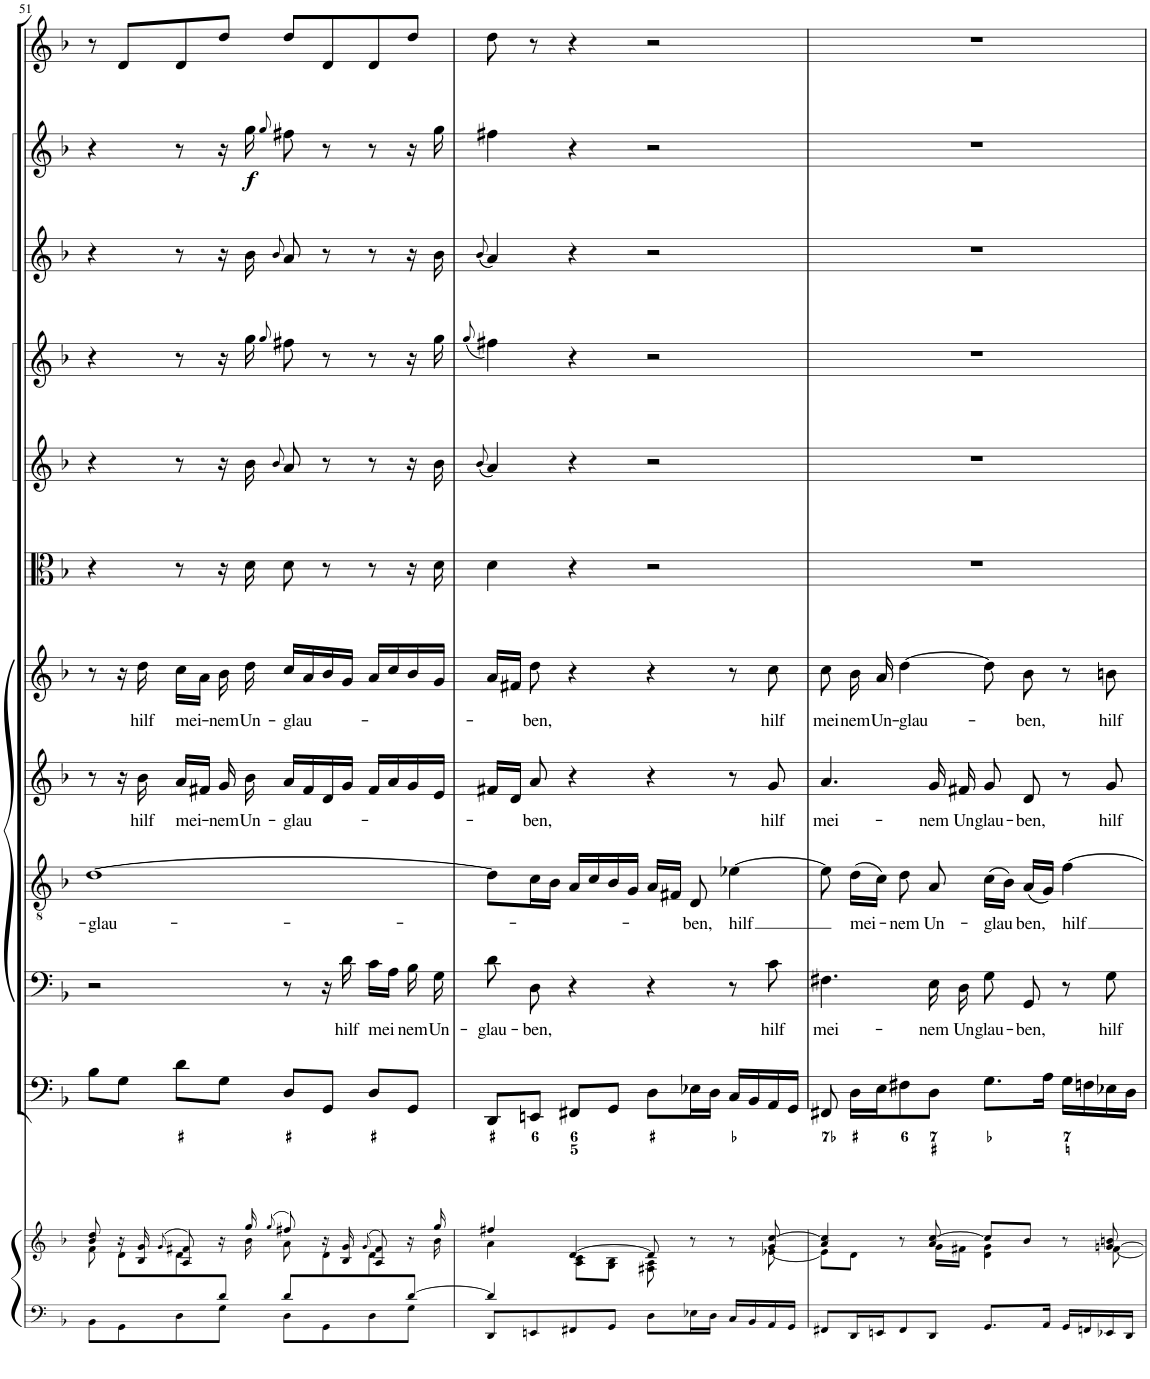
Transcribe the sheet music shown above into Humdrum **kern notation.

**kern	**kern	**kern	**kern	**text	**kern	**text	**kern	**text	**kern	**text	**kern	**kern	**kern	**kern	**kern	**dynam	**kern
*part12	*part12	*part11	*part10	*part10	*part9	*part9	*part8	*part8	*part7	*part7	*part6	*part5	*part4	*part3	*part2	*part2	*part1
*staff13	*staff12	*staff11	*staff10	*staff10	*staff9	*staff9	*staff8	*staff8	*staff7	*staff7	*staff6	*staff5	*staff4	*staff3	*staff2	*staff2	*staff1
*I"Piano reduction	*	*I"Continuo	*I"Basso	*	*I"Tenore	*	*I"Alto	*	*I"Soprano	*	*I"Viola	*I"Violino II	*I"Violino I	*I"Oboe II	*I"Oboe I	*	*I"Corno da caccia
*I'Pno	*	*	*	*	*	*	*	*	*	*	*I'Vla	*I'Vln	*I'Vln	*I'Ob	*I'Ob	*	*
!!LO:PB:g=z
*clefF4	*clefG2	*clefF4	*clefF4	*	*clefGv2	*	*clefG2	*	*clefG2	*	*clefC3	*clefG2	*clefG2	*clefG2	*clefG2	*	*clefG2
*	*	*	*	*	*	*	*	*	*	*	*	*	*	*	*	*	*Trd7c12
*k[b-]	*k[b-]	*k[b-]	*k[b-]	*	*k[b-]	*	*k[b-]	*	*k[b-]	*	*k[b-]	*k[b-]	*k[b-]	*k[b-]	*k[b-]	*	*k[b-]
*M4/4	*M4/4	*M4/4	*M4/4	*	*M4/4	*	*M4/4	*	*M4/4	*	*M4/4	*M4/4	*M4/4	*M4/4	*M4/4	*	*M4/4
*met(c)	*met(c)	*met(c)	*met(c)	*	*met(c)	*	*met(c)	*	*met(c)	*	*met(c)	*met(c)	*met(c)	*met(c)	*met(c)	*	*met(c)
=51	=51	=51	=51	=51	=51	=51	=51	=51	=51	=51	=51	=51	=51	=51	=51	=51	=51
*^	*^	*	*	*	*	*	*	*	*	*	*	*	*	*	*	*	*
*	*	*	*^	*	*	*	*	*	*	*	*	*	*	*	*	*	*	*	*
!	!	!	!	!	!	!	!	!	!LO:LY:b	!	!	!	!	!	!	!	!	!	!	!
8ryy	8BB-\L	8b-/ 8dd/	8f\	8ryy	8B-\L	2r	.	[1d	-glau-	8r	.	8r	.	4r	4r	4r	4r	4r	.	8r
4ryy	8GG\	16r	8ryy	8d\L	8G\J	.	.	.	.	16r	.	16r	.	.	.	.	.	.	.	8d/L
!	!	!	!	!	!	!	!	!	!	!	!LO:LY:b	!	!LO:LY:b	!	!	!	!	!	!	!
.	.	16B-/ 16g/	.	.	.	.	.	.	.	16b-\	hilf	16dd\	hilf	.	.	.	.	.	.	.
.	.	(>8qg/	.	.	.	.	.	.	.	.	.	.	.	.	.	.	.	.	.	.
!	!	!	!	!	!	!	!	!	!	!	!LO:LY:b	!	!LO:LY:b	!	!	!	!	!	!	!
.	8D\	8A/ 8f#X/)	8ryy	8d\	8d\L	.	.	.	.	16a/LL	mei-	16cc\LL	mei-	8r	8r	8r	8r	8r	.	8d/
.	.	.	.	.	.	.	.	.	.	16f#X/JJ	.	16a\JJ	.	.	.	.	.	.	.	.
!	!	!	!	!	!	!	!	!	!	!	!LO:LY:b	!	!LO:LY:b	!	!	!	!	!	!	!
8d/J	8G\J	16r	16ryy	4ryy	8G\J	.	.	.	.	16g/	-nem	16b-\	-nem	16r	16r	16r	16r	16r	.	8dd/J
!	!	!	!	!	!	!	!	!	!	!	!LO:LY:b	!	!LO:LY:b	!	!	!	!	!	!LO:DY:b	!
.	.	16gg/	16b-\	.	.	.	.	.	.	16b-\	-Un-	16dd\	Un-	16d\	16b-\	16gg\	16b-\	16gg\	f	.
.	.	(8qgg/	.	.	.	.	.	.	.	.	.	.	.	.	8qb-/	8qgg/	8qb-/	8qgg/	.	.
!	!	!	!	!	!	!	!	!	!	!	!LO:LY:b	!	!LO:LY:b	!	!	!	!	!	!	!
8d/L	8D\L	8ff#X/)	8a\	.	8D/L	8r	.	.	.	16a/LL	-glau-	16cc/LL	-glau-	8d\	8a/	8ff#X\	8a/	8ff#X\	.	8dd/L
.	.	.	.	.	.	.	.	.	.	16f#/	.	16a/	.	.	.	.	.	.	.	.
4ryy	8GG\	16r	8ryy	8d\	8GG/J	16r	.	.	.	16d/	.	16b-/	.	8r	8r	8r	8r	8r	.	8d/
!	!	!	!	!	!	!	!LO:LY:b	!	!	!	!	!	!	!	!	!	!	!	!	!
.	.	16B-/ 16g/	.	.	.	16d\	hilf	.	.	16g/JJ	.	16g/JJ	.	.	.	.	.	.	.	.
.	.	(>8qg/	.	.	.	.	.	.	.	.	.	.	.	.	.	.	.	.	.	.
!	!	!	!	!	!	!	!LO:LY:b	!	!	!	!	!	!	!	!	!	!	!	!	!
.	8D\	8A/ 8f#/)	8ryy	8d\	8D/L	16c\LL	mei-	.	.	16f#/LL	.	16a/LL	.	8r	8r	8r	8r	8r	.	8d/
.	.	.	.	.	.	16A\JJ	.	.	.	16a/	.	16cc/	.	.	.	.	.	.	.	.
!	!	!	!	!	!	!	!LO:LY:b	!	!	!	!	!	!	!	!	!	!	!	!	!
[8d/J	8G\J	16r	16ryy	8ryy	8GG/J	16B-\	-nem	.	.	16g/	.	16b-/	.	16r	16r	16r	16r	16r	.	8dd/J
!	!	!	!	!	!	!	!LO:LY:b	!	!	!	!	!	!	!	!	!	!	!	!	!
.	.	16gg/	16b-\	.	.	16G\	Un-	.	.	16e/JJ	.	16g/JJ	.	16d\	16b-\	16gg\	16b-\	16gg\	.	.
*	*	*v	*v	*v	*	*	*	*	*	*	*	*	*	*	*	*	*	*	*	*
=52	=52	=52	=52	=52	=52	=52	=52	=52	=52	=52	=52	=52	=52	=52	=52	=52	=52	=52
.	.	.	.	.	.	.	.	.	.	.	.	.	(8qb-/	(8qgg/	(8qb-/	.	.	.
*	*	*^	*	*	*	*	*	*	*	*	*	*	*	*	*	*	*	*
!	!	!	!	!	!	!LO:LY:b	!	!	!	!	!	!	!	!	!	!	!	!	!
4d/]	8DD/L	4ff#X/	4a\	8DD/L	8d\	-glau-	8d\L]	.	16f#X/LL	.	16a/LL	.	4d\	4a/)	4ff#X\)	4a/)	4ff#X\	.	8dd\
.	.	.	.	.	.	.	.	.	16d/JJ	.	16f#X/JJ	.	.	.	.	.	.	.	.
!	!	!	!	!	!	!LO:LY:b	!	!	!	!LO:LY:b	!	!LO:LY:b	!	!	!	!	!	!	!
.	8EEn/	.	.	8EEn/J	8D\	-ben,	16c\L	.	8a/	-ben,	8dd\	-ben,	.	.	.	.	.	.	8r
.	.	.	.	.	.	.	16B-\JJ	.	.	.	.	.	.	.	.	.	.	.	.
4ryy	8FF#X/	[4d/	8A\ 8c\L	8FF#X/L	4r	.	16A/LL	.	4r	.	4r	.	4r	4r	4r	4r	4r	.	4r
.	.	.	.	.	.	.	16c/	.	.	.	.	.	.	.	.	.	.	.	.
.	8GG/J	.	8G\ 8B-\J	8GG/J	.	.	16B-/	.	.	.	.	.	.	.	.	.	.	.	.
.	.	.	.	.	.	.	16G/JJ	.	.	.	.	.	.	.	.	.	.	.	.
2ryy	8D\L	8d/]	8F#X\ 8A\	8D\L	4r	.	16A/LL	.	4r	.	4r	.	2r	2r	2r	2r	2r	.	2r
.	.	.	.	.	.	.	16F#X/JJ	.	.	.	.	.	.	.	.	.	.	.	.
!	!	!	!	!	!	!	!	!LO:LY:b	!	!	!	!	!	!	!	!	!	!	!
.	16E-X\L	8r	8ryy	16E-X\L	.	.	8D/	-ben,	.	.	.	.	.	.	.	.	.	.	.
.	16D\JJ	.	.	16D\JJ	.	.	.	.	.	.	.	.	.	.	.	.	.	.	.
!	!	!	!	!	!	!	!	!LO:LY:b	!	!	!	!	!	!	!	!	!	!	!
.	16C/LL	8r	8ryy	16C/LL	8r	.	[4e-X\	hilf	8r	.	8r	.	.	.	.	.	.	.	.
.	16BB-/	.	.	16BB-/	.	.	.	.	.	.	.	.	.	.	.	.	.	.	.
!	!	!	!	!	!	!LO:LY:b	!	!	!	!LO:LY:b	!	!LO:LY:b	!	!	!	!	!	!	!
.	16AA/	8g/ [8cc/	[8e-X\	16AA/	8c\	hilf	.	.	8g/	hilf	8cc\	hilf	.	.	.	.	.	.	.
.	16GG/JJ	.	.	16GG/JJ	.	.	.	.	.	.	.	.	.	.	.	.	.	.	.
=53	=53	=53	=53	=53	=53	=53	=53	=53	=53	=53	=53	=53	=53	=53	=53	=53	=53	=53	=53
!	!	!	!	!	!	!LO:LY:b	!	!	!	!LO:LY:b	!	!LO:LY:b	!	!	!	!	!	!	!
*v	*v	*	*	*	*	*	*	*	*	*	*	*	*	*	*	*	*	*	*
8FF#X/L	4a/ 4cc/]	8e-\L]	8FF#X/	4.F#X\	mei-	8e-\]	.	4.a/	-mei-	8cc\	mei-	1r	1r	1r	1r	1r	.	1r
!	!	!	!	!	!	!	!LO:LY:b	!	!	!	!LO:LY:b	!	!	!	!	!	!	!
16DD/L	.	8d\J	16D\LL	.	.	(16d\LL	mei-	.	.	16b-\	-nem	.	.	.	.	.	.	.
!	!	!	!	!	!	!	!	!	!	!	!LO:LY:b	!	!	!	!	!	!	!
16EEn/J	.	.	16E\J	.	.	16c\JJ)	.	.	.	16a/	Un-	.	.	.	.	.	.	.
!	!	!	!	!	!	!	!LO:LY:b	!	!	!	!LO:LY:b	!	!	!	!	!	!	!
8FF#/	8r	8ryy	8F#X\	.	.	8d\	-nem	.	.	[4dd\	-glau-	.	.	.	.	.	.	.
!	!	!	!	!	!LO:LY:b	!	!LO:LY:b	!	!LO:LY:b	!	!	!	!	!	!	!	!	!
8DD/J	8a/ [8cc/	16g\LL	8D\J	16E\	-nem	8A/	Un-	16g/	-nem	.	.	.	.	.	.	.	.	.
!	!	!	!	!	!LO:LY:b	!	!	!	!LO:LY:b	!	!	!	!	!	!	!	!	!
.	.	16f#X\JJ	.	16D\	Un-	.	.	16f#X/	Un-	.	.	.	.	.	.	.	.	.
!	!	!	!	!	!LO:LY:b	!	!LO:LY:b	!	!LO:LY:b	!	!	!	!	!	!	!	!	!
8.GG/L	8cc/L]	4d\ 4g\	8.G\L	8G\	-glau-	(16c\LL	-glau-	8g/	-glau-	8dd\]	.	.	.	.	.	.	.	.
.	.	.	.	.	.	16B-\JJ)	.	.	.	.	.	.	.	.	.	.	.	.
!	!	!	!	!	!LO:LY:b	!	!LO:LY:b	!	!LO:LY:b	!	!LO:LY:b	!	!	!	!	!	!	!
.	8b-/J	.	.	8GG/	-ben,	(16A/LL	-ben,	8d/	-ben,	8b-\	-ben,	.	.	.	.	.	.	.
16AA/Jk	.	.	16A\Jk	.	.	16G/JJ)	.	.	.	.	.	.	.	.	.	.	.	.
!	!	!	!	!	!	!	!LO:LY:b	!	!	!	!	!	!	!	!	!	!	!
16GG/LL	8r	8ryy	16G\LL	8r	.	[4f\	hilf	8r	.	8r	.	.	.	.	.	.	.	.
16FFn/	.	.	16Fn\	.	.	.	.	.	.	.	.	.	.	.	.	.	.	.
!	!	!	!	!	!LO:LY:b	!	!	!	!LO:LY:b	!	!LO:LY:b	!	!	!	!	!	!	!
16EE-X/	[8gn/ 8bn/	[8f#\	16E-X\	8G\	hilf	.	.	8g/	hilf	8bn\	hilf	.	.	.	.	.	.	.
16DD/JJ	.	.	16D\JJ	.	.	.	.	.	.	.	.	.	.	.	.	.	.	.
*	*v	*v	*	*	*	*	*	*	*	*	*	*	*	*	*	*	*	*
=	=	=	=	=	=	=	=	=	=	=	=	=	=	=	=	=	=
*-	*-	*-	*-	*-	*-	*-	*-	*-	*-	*-	*-	*-	*-	*-	*-	*-	*-
